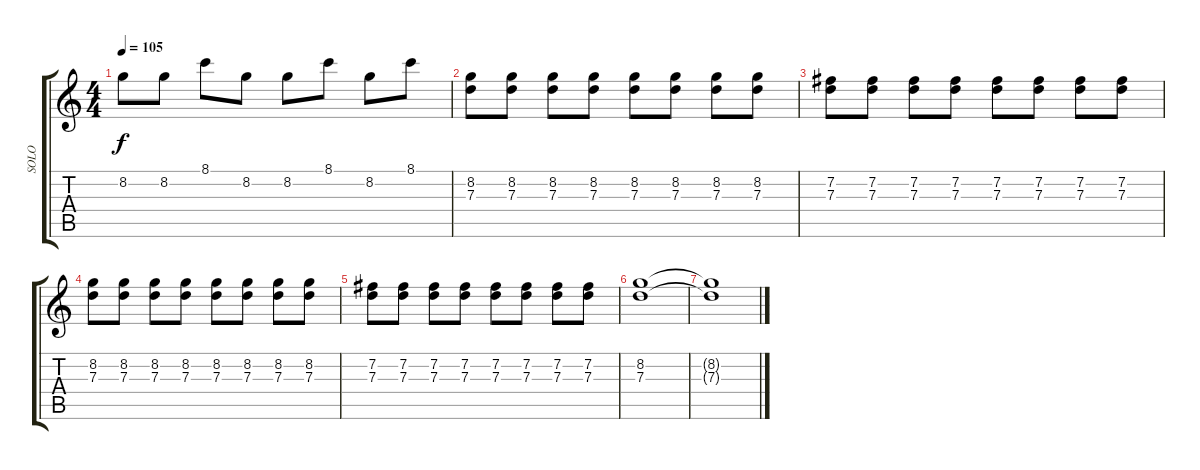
\track ("SOLO" "SOLO") {instrument overdrivenguitar}
\staff {score tabs}
\tuning (E4 B3 G3 D3 A2 E2) {hide}
\ts (4 4)
\tempo 105
\clef g2
\ks c
8.2.8{dy f} 8.2.8 8.1.8 8.2.8 8.2.8 8.1.8 8.2.8 8.1.8 |
(8.2 7.3).8 (8.2 7.3).8 (8.2 7.3).8 (8.2 7.3).8 (8.2 7.3).8 (8.2 7.3).8 (8.2 7.3).8 (8.2 7.3).8 |
(7.2 7.3).8 (7.2 7.3).8 (7.2 7.3).8 (7.2 7.3).8 (7.2 7.3).8 (7.2 7.3).8 (7.2 7.3).8 (7.2 7.3).8 |
(8.2 7.3).8 (8.2 7.3).8 (8.2 7.3).8 (8.2 7.3).8 (8.2 7.3).8 (8.2 7.3).8 (8.2 7.3).8 (8.2 7.3).8 |
(7.2 7.3).8 (7.2 7.3).8 (7.2 7.3).8 (7.2 7.3).8 (7.2 7.3).8 (7.2 7.3).8 (7.2 7.3).8 (7.2 7.3).8 |
(8.2 7.3).1 |
(8.2{t} 7.3{t}).1
